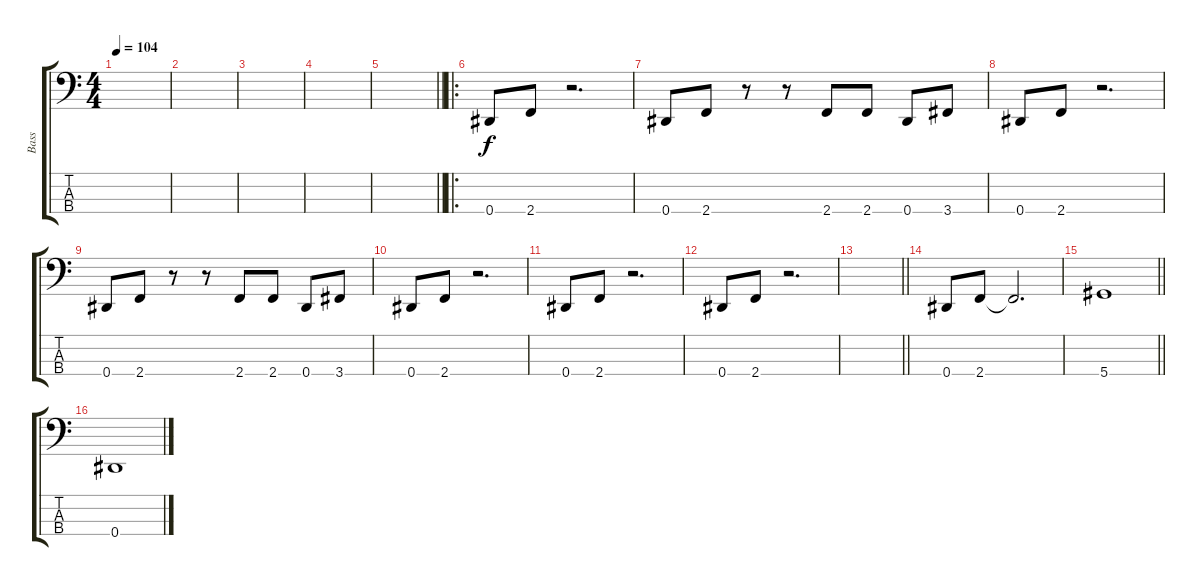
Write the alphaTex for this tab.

\track ("Bass" "Bass") {instrument electricbassfinger}
\staff {score tabs}
\tuning (Gb2 Db2 Ab1 Eb1) {hide}
\ts (4 4)
\tempo 104
\clef f4
\ks c
|
|
|
|
\barLineRight lightlight
|
\ro
\section ("" "")
0.4.8 2.4.8 r.2{d} |
0.4.8 2.4.8 r.8 r.8 2.4.8 2.4.8 0.4.8 3.4.8 |
0.4.8 2.4.8 r.2{d} |
0.4.8 2.4.8 r.8 r.8 2.4.8 2.4.8 0.4.8 3.4.8 |
0.4.8 2.4.8 r.2{d} |
0.4.8 2.4.8 r.2{d} |
0.4.8 2.4.8 r.2{d} |
\barLineRight lightlight
|
\section ("" "")
0.4.8 2.4.8 2.4{t}.2{d} |
\barLineRight lightlight
5.4.1 |
0.4.1
